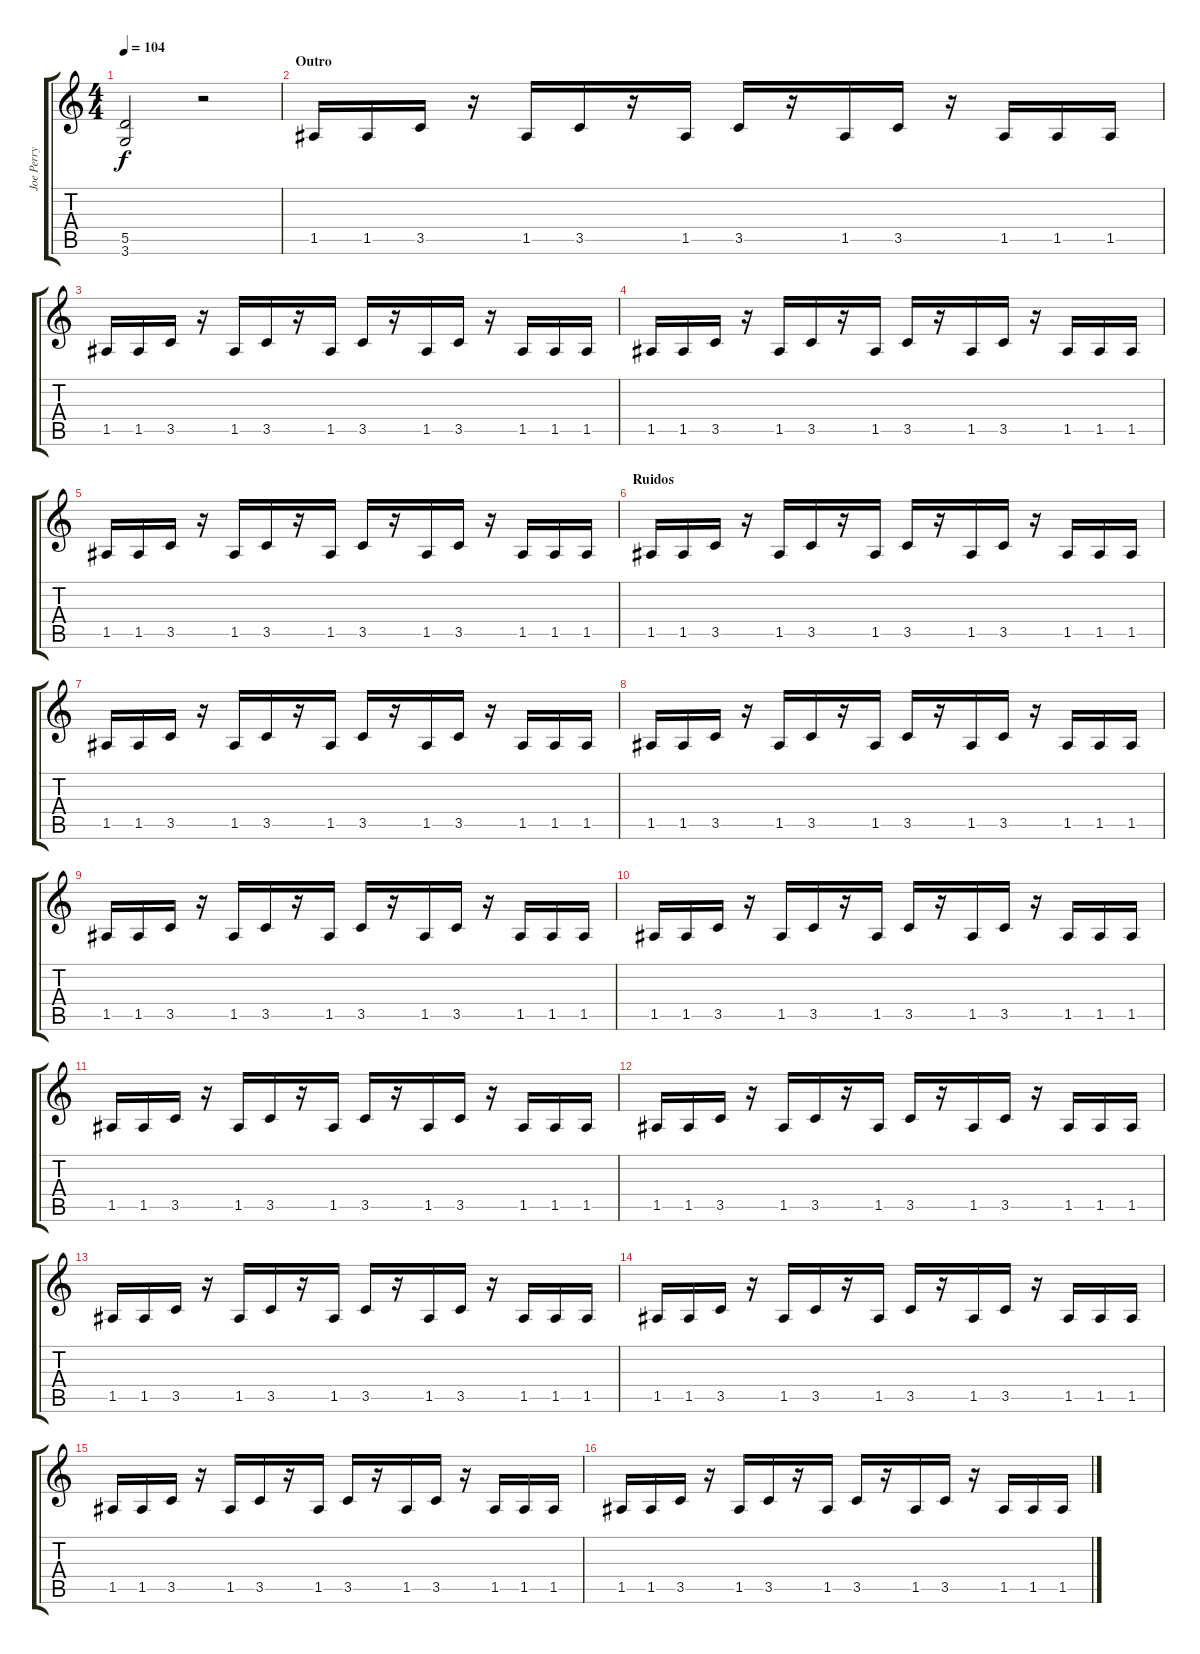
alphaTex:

\track ("Joe Perry" "Joe Perry") {instrument distortionguitar}
\staff {score tabs}
\tuning (E4 B3 G3 D3 A2 E2) {hide}
\ts (4 4)
\tempo 104
\clef g2
\ks c
(5.5{t} 3.6{t}).2{dy f} r.2 |
\section ("" "Outro")
1.5.16{volume 8} 1.5.16 3.5.16 r.16 1.5.16 3.5.16 r.16 1.5.16 3.5.16 r.16 1.5.16 3.5.16 r.16 1.5.16 1.5.16 1.5.16 |
1.5.16 1.5.16 3.5.16 r.16 1.5.16 3.5.16 r.16 1.5.16 3.5.16 r.16 1.5.16 3.5.16 r.16 1.5.16 1.5.16 1.5.16 |
1.5.16 1.5.16 3.5.16 r.16 1.5.16 3.5.16 r.16 1.5.16 3.5.16 r.16 1.5.16 3.5.16 r.16 1.5.16 1.5.16 1.5.16 |
1.5.16 1.5.16 3.5.16 r.16 1.5.16 3.5.16 r.16 1.5.16 3.5.16 r.16 1.5.16 3.5.16 r.16 1.5.16 1.5.16 1.5.16 |
\section ("" "Ruidos")
1.5.16 1.5.16 3.5.16 r.16 1.5.16 3.5.16 r.16 1.5.16 3.5.16 r.16 1.5.16 3.5.16 r.16 1.5.16 1.5.16 1.5.16 |
1.5.16 1.5.16 3.5.16 r.16 1.5.16 3.5.16 r.16 1.5.16 3.5.16 r.16 1.5.16 3.5.16 r.16 1.5.16 1.5.16 1.5.16 |
1.5.16 1.5.16 3.5.16 r.16 1.5.16 3.5.16 r.16 1.5.16 3.5.16 r.16 1.5.16 3.5.16 r.16 1.5.16 1.5.16 1.5.16 |
1.5.16 1.5.16 3.5.16 r.16 1.5.16 3.5.16 r.16 1.5.16 3.5.16 r.16 1.5.16 3.5.16 r.16 1.5.16 1.5.16 1.5.16 |
1.5.16 1.5.16 3.5.16 r.16 1.5.16 3.5.16 r.16 1.5.16 3.5.16 r.16 1.5.16 3.5.16 r.16 1.5.16 1.5.16 1.5.16 |
1.5.16 1.5.16 3.5.16 r.16 1.5.16 3.5.16 r.16 1.5.16 3.5.16 r.16 1.5.16 3.5.16 r.16 1.5.16 1.5.16 1.5.16 |
1.5.16 1.5.16 3.5.16 r.16 1.5.16 3.5.16 r.16 1.5.16 3.5.16 r.16 1.5.16 3.5.16 r.16 1.5.16 1.5.16 1.5.16 |
1.5.16 1.5.16 3.5.16 r.16 1.5.16 3.5.16 r.16 1.5.16 3.5.16 r.16 1.5.16 3.5.16 r.16 1.5.16 1.5.16 1.5.16 |
1.5.16 1.5.16 3.5.16 r.16 1.5.16 3.5.16 r.16 1.5.16 3.5.16 r.16 1.5.16 3.5.16 r.16 1.5.16 1.5.16 1.5.16 |
1.5.16 1.5.16 3.5.16 r.16 1.5.16 3.5.16 r.16 1.5.16 3.5.16 r.16 1.5.16 3.5.16 r.16 1.5.16 1.5.16 1.5.16 |
1.5.16 1.5.16 3.5.16 r.16 1.5.16 3.5.16 r.16 1.5.16 3.5.16 r.16 1.5.16 3.5.16 r.16 1.5.16 1.5.16 1.5.16
